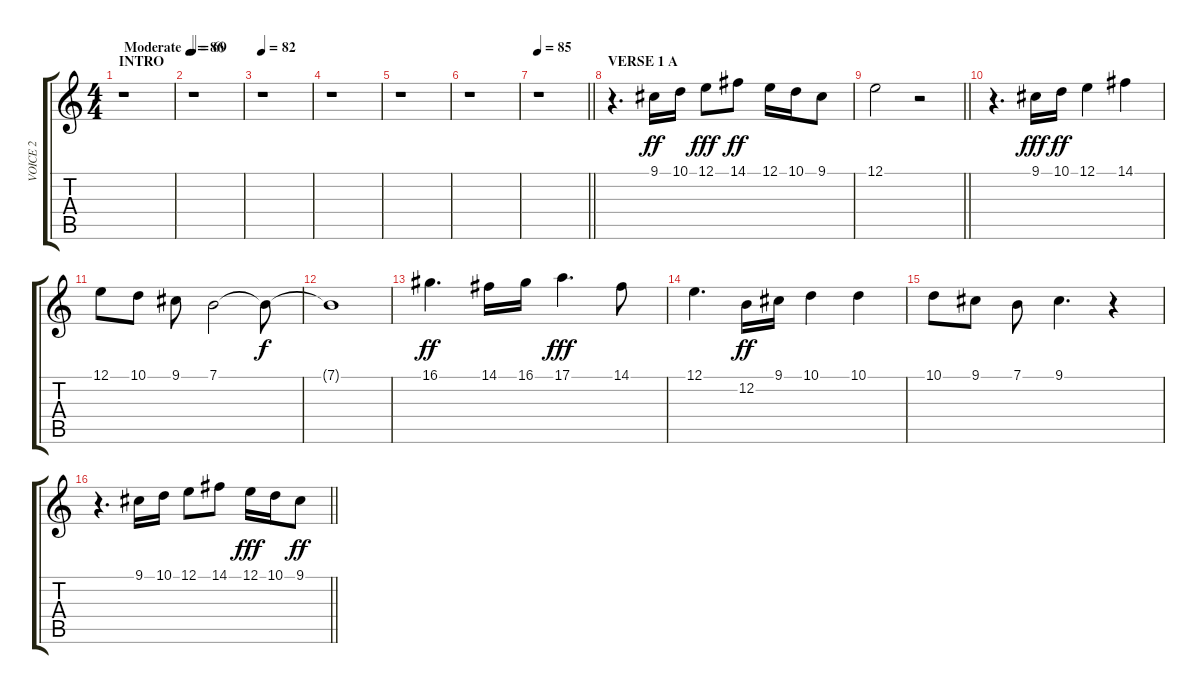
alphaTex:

\track ("VOICE 2" "VOICE 2") {instrument piccolo}
\staff {score tabs}
\tuning (E4 B3 G3 D3 A2 E2) {hide}
\ts (4 4)
\section ("" "INTRO")
\tempo (86 "Moderate")
\clef g2
\ks c
r.1{dy ff instrument piccolo} |
\tempo 69
r.1 |
\tempo 82
r.1 |
r.1 |
r.1 |
r.1 |
\tempo 85
\barLineRight lightlight
r.1 |
\section ("" "VERSE 1 A")
r.4{d} 9.1.16 10.1.16 12.1.8{dy fff} 14.1.8{dy ff} 12.1.16 10.1.16 9.1.8 |
\barLineRight lightlight
12.1.2 r.2 |
r.4{d} 9.1.16{dy fff} 10.1.16{dy ff} 12.1.4 14.1.4 |
12.1.8 10.1.8 9.1.8 7.1.2 7.1{t}.8{dy f} |
7.1{t}.1 |
16.1.4{d dy ff} 14.1.16 16.1.16 17.1.4{d dy fff} 14.1.8 |
12.1.4{d} 12.2.16{dy ff} 9.1.16 10.1.4 10.1.4 |
10.1.8 9.1.8 7.1.8 9.1.4{d} r.4 |
\barLineRight lightlight
r.4{d} 9.1.16 10.1.16 12.1.8 14.1.8 12.1.16{dy fff} 10.1.16 9.1.8{dy ff}
